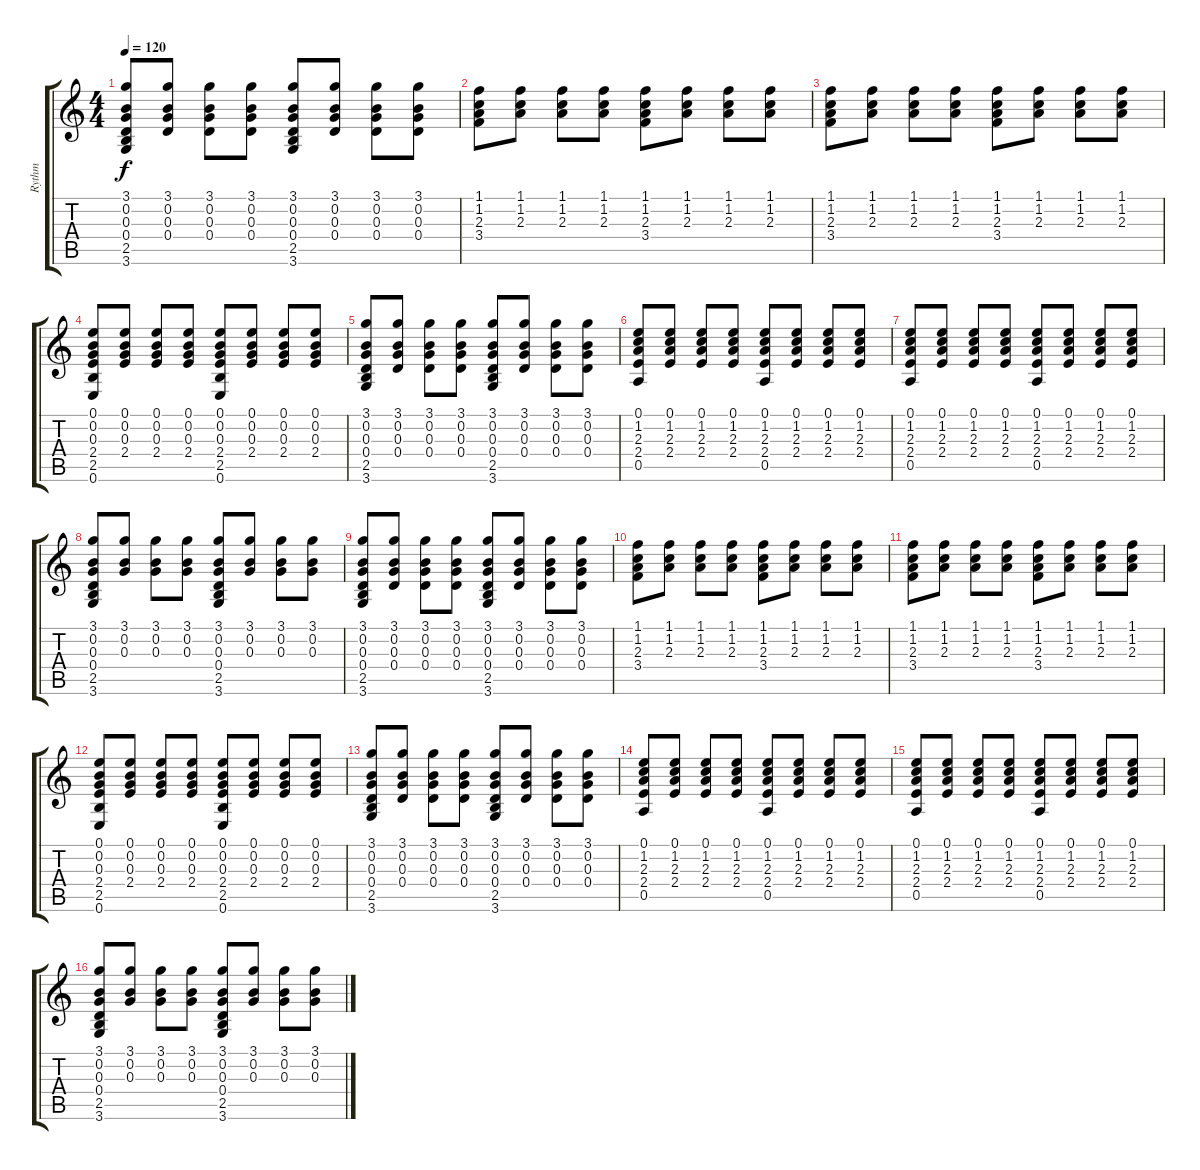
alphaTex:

\track ("Rythm" "Rythm") {instrument distortionguitar}
\staff {score tabs}
\tuning (E4 B3 G3 D3 A2 E2) {hide}
\ts (4 4)
\tempo 120
\clef g2
\ks c
(3.1 0.2 0.3 0.4 2.5 3.6).8{dy f} (3.1 0.2 0.3 0.4).8 (3.1 0.2 0.3 0.4).8 (3.1 0.2 0.3 0.4).8 (3.1 0.2 0.3 0.4 2.5 3.6).8 (3.1 0.2 0.3 0.4).8 (3.1 0.2 0.3 0.4).8 (3.1 0.2 0.3 0.4).8 |
(1.1 1.2 2.3 3.4).8 (1.1 1.2 2.3).8 (1.1 1.2 2.3).8 (1.1 1.2 2.3).8 (1.1 1.2 2.3 3.4).8 (1.1 1.2 2.3).8 (1.1 1.2 2.3).8 (1.1 1.2 2.3).8 |
(1.1 1.2 2.3 3.4).8 (1.1 1.2 2.3).8 (1.1 1.2 2.3).8 (1.1 1.2 2.3).8 (1.1 1.2 2.3 3.4).8 (1.1 1.2 2.3).8 (1.1 1.2 2.3).8 (1.1 1.2 2.3).8 |
(0.1 0.2 0.3 2.4 2.5 0.6).8 (0.1 0.2 0.3 2.4).8 (0.1 0.2 0.3 2.4).8 (0.1 0.2 0.3 2.4).8 (0.1 0.2 0.3 2.4 2.5 0.6).8 (0.1 0.2 0.3 2.4).8 (0.1 0.2 0.3 2.4).8 (0.1 0.2 0.3 2.4).8 |
(3.1 0.2 0.3 0.4 2.5 3.6).8 (3.1 0.2 0.3 0.4).8 (3.1 0.2 0.3 0.4).8 (3.1 0.2 0.3 0.4).8 (3.1 0.2 0.3 0.4 2.5 3.6).8 (3.1 0.2 0.3 0.4).8 (3.1 0.2 0.3 0.4).8 (3.1 0.2 0.3 0.4).8 |
(0.1 1.2 2.3 2.4 0.5).8 (0.1 1.2 2.3 2.4).8 (0.1 1.2 2.3 2.4).8 (0.1 1.2 2.3 2.4).8 (0.1 1.2 2.3 2.4 0.5).8 (0.1 1.2 2.3 2.4).8 (0.1 1.2 2.3 2.4).8 (0.1 1.2 2.3 2.4).8 |
(0.1 1.2 2.3 2.4 0.5).8 (0.1 1.2 2.3 2.4).8 (0.1 1.2 2.3 2.4).8 (0.1 1.2 2.3 2.4).8 (0.1 1.2 2.3 2.4 0.5).8 (0.1 1.2 2.3 2.4).8 (0.1 1.2 2.3 2.4).8 (0.1 1.2 2.3 2.4).8 |
(3.1 0.2 0.3 0.4 2.5 3.6).8 (3.1 0.2 0.3).8 (3.1 0.2 0.3).8 (3.1 0.2 0.3).8 (3.1 0.2 0.3 0.4 2.5 3.6).8 (3.1 0.2 0.3).8 (3.1 0.2 0.3).8 (3.1 0.2 0.3).8 |
(3.1 0.2 0.3 0.4 2.5 3.6).8 (3.1 0.2 0.3 0.4).8 (3.1 0.2 0.3 0.4).8 (3.1 0.2 0.3 0.4).8 (3.1 0.2 0.3 0.4 2.5 3.6).8 (3.1 0.2 0.3 0.4).8 (3.1 0.2 0.3 0.4).8 (3.1 0.2 0.3 0.4).8 |
(1.1 1.2 2.3 3.4).8 (1.1 1.2 2.3).8 (1.1 1.2 2.3).8 (1.1 1.2 2.3).8 (1.1 1.2 2.3 3.4).8 (1.1 1.2 2.3).8 (1.1 1.2 2.3).8 (1.1 1.2 2.3).8 |
(1.1 1.2 2.3 3.4).8 (1.1 1.2 2.3).8 (1.1 1.2 2.3).8 (1.1 1.2 2.3).8 (1.1 1.2 2.3 3.4).8 (1.1 1.2 2.3).8 (1.1 1.2 2.3).8 (1.1 1.2 2.3).8 |
(0.1 0.2 0.3 2.4 2.5 0.6).8 (0.1 0.2 0.3 2.4).8 (0.1 0.2 0.3 2.4).8 (0.1 0.2 0.3 2.4).8 (0.1 0.2 0.3 2.4 2.5 0.6).8 (0.1 0.2 0.3 2.4).8 (0.1 0.2 0.3 2.4).8 (0.1 0.2 0.3 2.4).8 |
(3.1 0.2 0.3 0.4 2.5 3.6).8 (3.1 0.2 0.3 0.4).8 (3.1 0.2 0.3 0.4).8 (3.1 0.2 0.3 0.4).8 (3.1 0.2 0.3 0.4 2.5 3.6).8 (3.1 0.2 0.3 0.4).8 (3.1 0.2 0.3 0.4).8 (3.1 0.2 0.3 0.4).8 |
(0.1 1.2 2.3 2.4 0.5).8 (0.1 1.2 2.3 2.4).8 (0.1 1.2 2.3 2.4).8 (0.1 1.2 2.3 2.4).8 (0.1 1.2 2.3 2.4 0.5).8 (0.1 1.2 2.3 2.4).8 (0.1 1.2 2.3 2.4).8 (0.1 1.2 2.3 2.4).8 |
(0.1 1.2 2.3 2.4 0.5).8 (0.1 1.2 2.3 2.4).8 (0.1 1.2 2.3 2.4).8 (0.1 1.2 2.3 2.4).8 (0.1 1.2 2.3 2.4 0.5).8 (0.1 1.2 2.3 2.4).8 (0.1 1.2 2.3 2.4).8 (0.1 1.2 2.3 2.4).8 |
(3.1 0.2 0.3 0.4 2.5 3.6).8 (3.1 0.2 0.3).8 (3.1 0.2 0.3).8 (3.1 0.2 0.3).8 (3.1 0.2 0.3 0.4 2.5 3.6).8 (3.1 0.2 0.3).8 (3.1 0.2 0.3).8 (3.1 0.2 0.3).8
